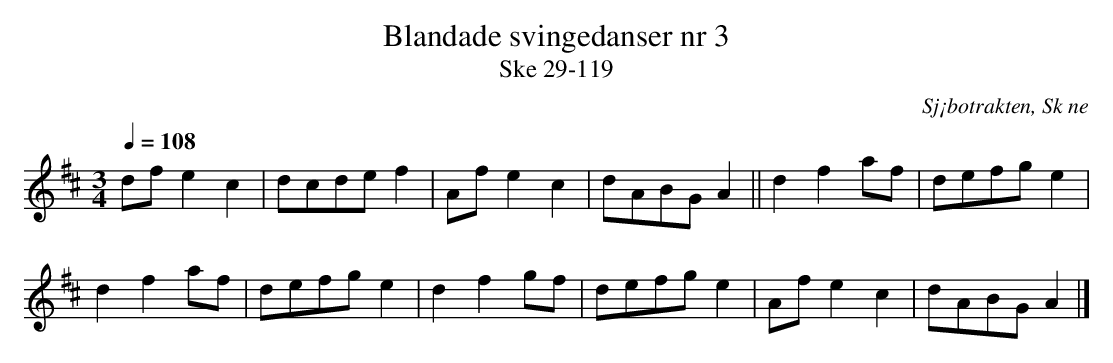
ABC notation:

X:1
T:Blandade svingedanser nr 3
T:Ske 29-119
O:Sj¡botrakten, Sk ne
M:3/4
L:1/8
Q:1/4=108
K:D
 df e2 c2 | dcde f2 | Af e2 c2 | dABG A2 || d2 f2 af | defg e2 |
d2 f2 af | defg e2 | d2 f2 gf | defg e2 | Af e2 c2 | dABG A2 |]
